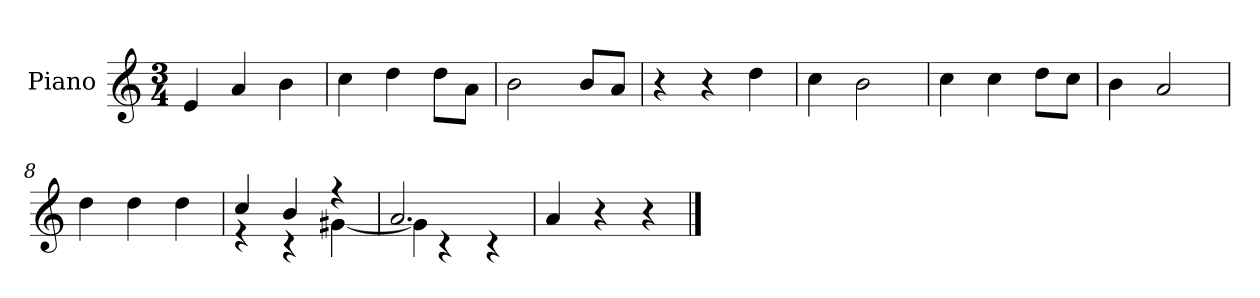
**kern
*part1
*staff1
*I"Piano
*I'P-no
*clefG2
*k[]
*M3/4
*MM178
=1
4e/
4a/
4b\
=2
4cc\
4dd\
8dd\L
8a\J
=3
2b\
8b/L
8a/J
=4
4r
4r
4dd\
=5
4cc\
2b\
=6
4cc\
4cc\
8dd\L
8cc\J
=7
4b\
2a/
=8
4dd\
4dd\
4dd\
=9
*^
4cc/	4r
4b/	4r
4r	[4g#X\
=10	=10
2.a/	4g#\]
.	4r
.	4r
*v	*v
!!LO:LB:g=z
=11
4a/
4r
4r
==
*-
